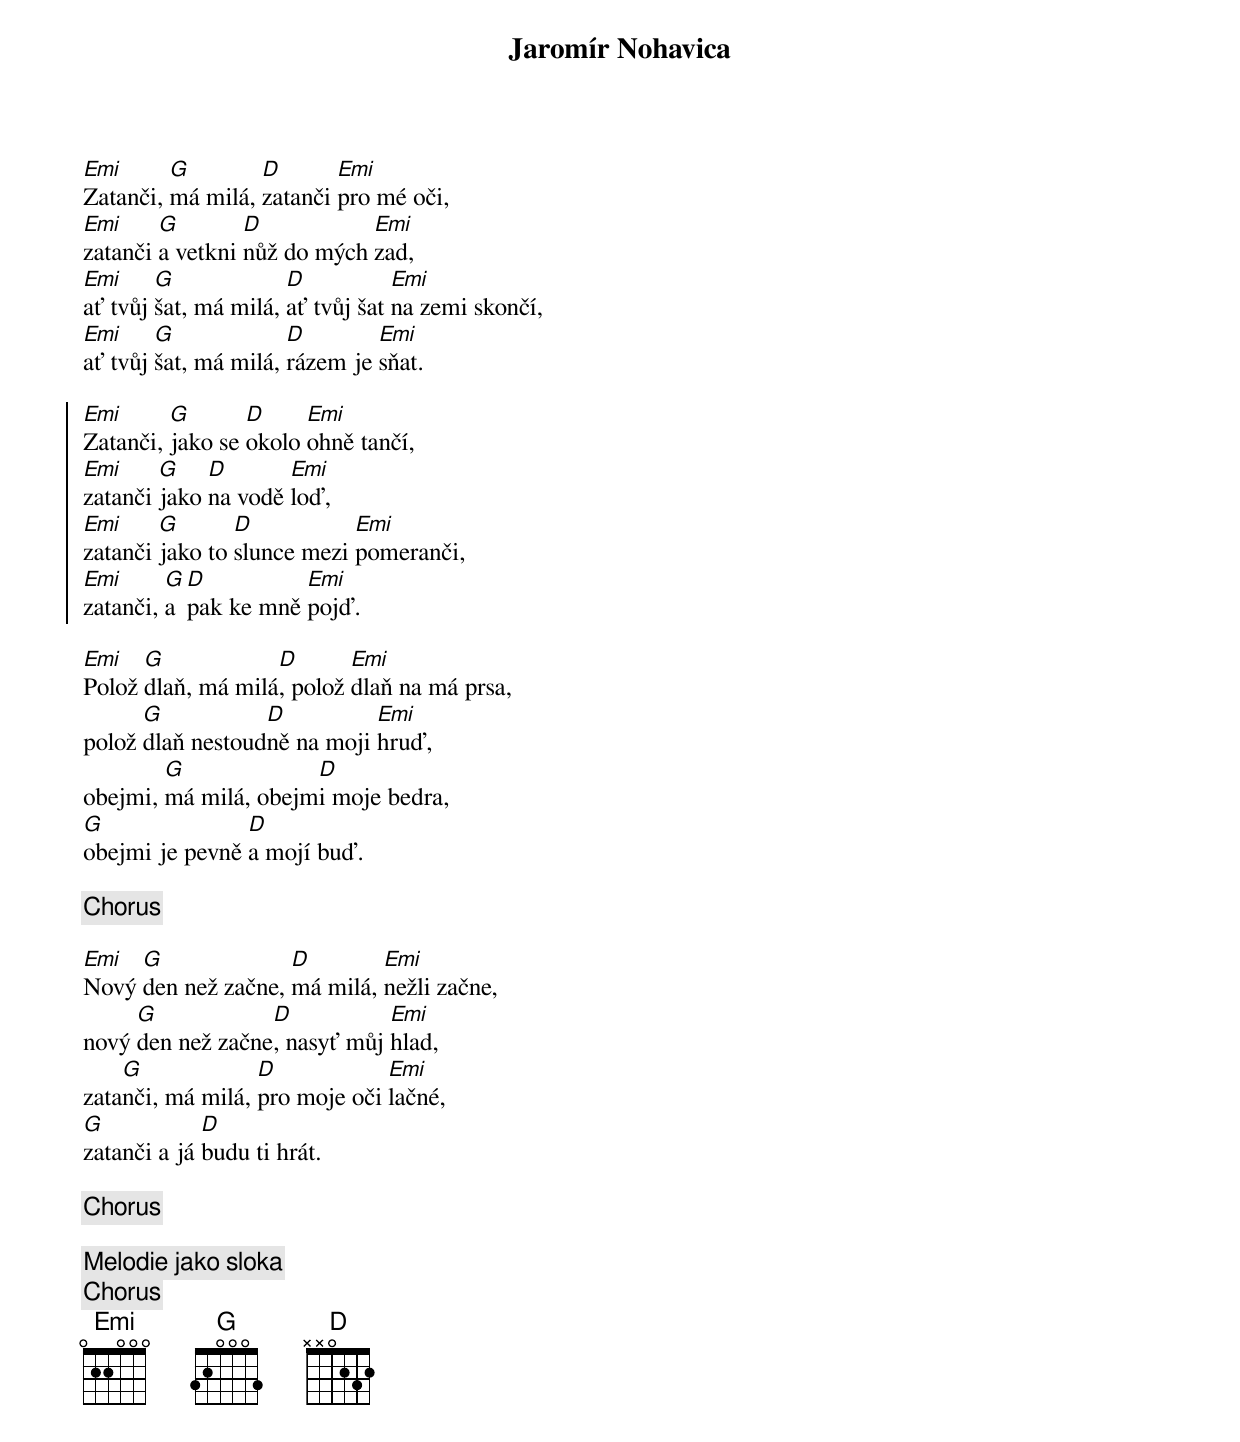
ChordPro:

{title: Jaromír Nohavica}
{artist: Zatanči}
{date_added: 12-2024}
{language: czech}
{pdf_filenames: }
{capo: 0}
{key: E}
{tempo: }
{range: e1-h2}
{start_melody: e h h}
{start_of_verse}
[Emi]Zatanči, [G]má milá, [D]zatanči [Emi]pro mé oči,
[Emi]zatanči [G]a vetkni [D]nůž do mých [Emi]zad,
[Emi]ať tvůj [G]šat, má milá, [D]ať tvůj šat [Emi]na zemi skončí,
[Emi]ať tvůj [G]šat, má milá, [D]rázem je [Emi]sňat.
{end_of_verse}

{start_of_chorus}
[Emi]Zatanči, [G]jako se [D]okolo [Emi]ohně tančí,
[Emi]zatanči [G]jako [D]na vodě [Emi]loď,
[Emi]zatanči [G]jako to [D]slunce mezi [Emi]pomeranči,
[Emi]zatanči, [G]a [D]pak ke mně [Emi]pojď.
{end_of_chorus}

{start_of_verse}
[Emi]Polož [G]dlaň, má milá[D], polož [Emi]dlaň na má prsa,
polož [G]dlaň nestoud[D]ně na moji [Emi]hruď,
obejmi, [G]má milá, obejm[D]i moje bedra,
[G]obejmi je pevně [D]a mojí buď.
{end_of_verse}

{chorus}

{start_of_verse}
[Emi]Nový [G]den než začne, [D]má milá, [Emi]nežli začne,
nový [G]den než začne[D], nasyť můj [Emi]hlad,
zata[G]nči, má milá, [D]pro moje oči [Emi]lačné,
[G]zatanči a já [D]budu ti hrát.
{end_of_verse}

{chorus}

{comment: Melodie jako sloka}
{chorus}
